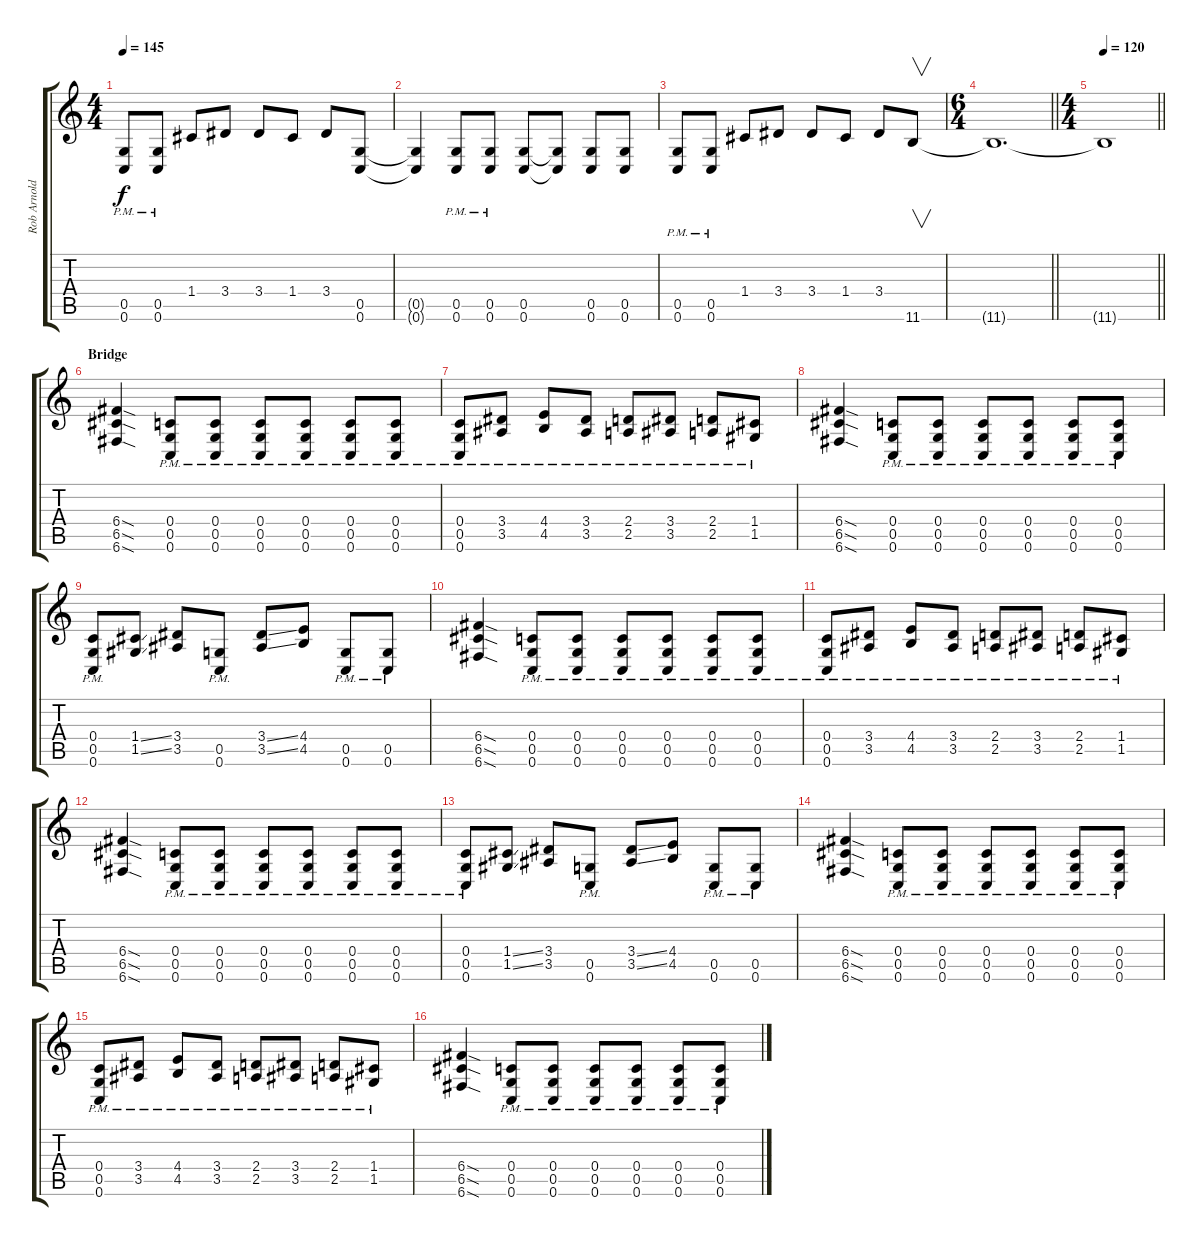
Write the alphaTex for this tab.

\track ("Rob Arnold" "Rob Arnold") {instrument distortionguitar}
\staff {score tabs}
\tuning (D4 A3 F3 C3 G2 C2) {hide}
\ts (4 4)
\tempo 145
\clef g2
\ks c
(0.5{pm} 0.6{pm}).8{dy f} (0.5{pm} 0.6{pm}).8 1.4.8 3.4.8 3.4.8 1.4.8 3.4.8 (0.5 0.6).8 |
(0.5{t} 0.6{t}).4 (0.5{pm} 0.6{pm}).8 (0.5{pm} 0.6{pm}).8 (0.5 0.6).8 (0.5{t} 0.6{t}).8 (0.5 0.6).8 (0.5 0.6).8 |
(0.5{pm} 0.6{pm}).8 (0.5{pm} 0.6{pm}).8 1.4.8 3.4.8 3.4.8 1.4.8 3.4.8 11.6.8{v} |
\ts (6 4)
\barLineRight lightlight
11.6{t}.1{d} |
\ts (4 4)
\tempo 120
\barLineRight lightlight
11.6{t}.1 |
\section ("" "Bridge")
(6.4{sod} 6.5{sod} 6.6{sod}).4 (0.4{pm} 0.5{pm} 0.6{pm}).8 (0.4{pm} 0.5{pm} 0.6{pm}).8 (0.4{pm} 0.5{pm} 0.6{pm}).8 (0.4{pm} 0.5{pm} 0.6{pm}).8 (0.4{pm} 0.5{pm} 0.6{pm}).8 (0.4{pm} 0.5{pm} 0.6{pm}).8 |
(0.4{pm} 0.5{pm} 0.6{pm}).8 (3.4{pm} 3.5{pm}).8 (4.4{pm} 4.5{pm}).8 (3.4{pm} 3.5{pm}).8 (2.4{pm} 2.5{pm}).8 (3.4{pm} 3.5{pm}).8 (2.4{pm} 2.5{pm}).8 (1.4{pm} 1.5{pm}).8 |
(6.4{sod} 6.5{sod} 6.6{sod}).4 (0.4{pm} 0.5{pm} 0.6{pm}).8 (0.4{pm} 0.5{pm} 0.6{pm}).8 (0.4{pm} 0.5{pm} 0.6{pm}).8 (0.4{pm} 0.5{pm} 0.6{pm}).8 (0.4{pm} 0.5{pm} 0.6{pm}).8 (0.4{pm} 0.5{pm} 0.6{pm}).8 |
(0.4{pm} 0.5{pm} 0.6{pm}).8 (1.4{ss} 1.5{ss}).8 (3.4 3.5).8 (0.5{pm} 0.6{pm}).8 (3.4{ss} 3.5{ss}).8 (4.4 4.5).8 (0.5{pm} 0.6{pm}).8 (0.5{pm} 0.6{pm}).8 |
(6.4{sod} 6.5{sod} 6.6{sod}).4 (0.4{pm} 0.5{pm} 0.6{pm}).8 (0.4{pm} 0.5{pm} 0.6{pm}).8 (0.4{pm} 0.5{pm} 0.6{pm}).8 (0.4{pm} 0.5{pm} 0.6{pm}).8 (0.4{pm} 0.5{pm} 0.6{pm}).8 (0.4{pm} 0.5{pm} 0.6{pm}).8 |
(0.4{pm} 0.5{pm} 0.6{pm}).8 (3.4{pm} 3.5{pm}).8 (4.4{pm} 4.5{pm}).8 (3.4{pm} 3.5{pm}).8 (2.4{pm} 2.5{pm}).8 (3.4{pm} 3.5{pm}).8 (2.4{pm} 2.5{pm}).8 (1.4{pm} 1.5{pm}).8 |
(6.4{sod} 6.5{sod} 6.6{sod}).4 (0.4{pm} 0.5{pm} 0.6{pm}).8 (0.4{pm} 0.5{pm} 0.6{pm}).8 (0.4{pm} 0.5{pm} 0.6{pm}).8 (0.4{pm} 0.5{pm} 0.6{pm}).8 (0.4{pm} 0.5{pm} 0.6{pm}).8 (0.4{pm} 0.5{pm} 0.6{pm}).8 |
(0.4{pm} 0.5{pm} 0.6{pm}).8 (1.4{ss} 1.5{ss}).8 (3.4 3.5).8 (0.5{pm} 0.6{pm}).8 (3.4{ss} 3.5{ss}).8 (4.4 4.5).8 (0.5{pm} 0.6{pm}).8 (0.5{pm} 0.6{pm}).8 |
(6.4{sod} 6.5{sod} 6.6{sod}).4 (0.4{pm} 0.5{pm} 0.6{pm}).8 (0.4{pm} 0.5{pm} 0.6{pm}).8 (0.4{pm} 0.5{pm} 0.6{pm}).8 (0.4{pm} 0.5{pm} 0.6{pm}).8 (0.4{pm} 0.5{pm} 0.6{pm}).8 (0.4{pm} 0.5{pm} 0.6{pm}).8 |
(0.4{pm} 0.5{pm} 0.6{pm}).8 (3.4{pm} 3.5{pm}).8 (4.4{pm} 4.5{pm}).8 (3.4{pm} 3.5{pm}).8 (2.4{pm} 2.5{pm}).8 (3.4{pm} 3.5{pm}).8 (2.4{pm} 2.5{pm}).8 (1.4{pm} 1.5{pm}).8 |
(6.4{sod} 6.5{sod} 6.6{sod}).4 (0.4{pm} 0.5{pm} 0.6{pm}).8 (0.4{pm} 0.5{pm} 0.6{pm}).8 (0.4{pm} 0.5{pm} 0.6{pm}).8 (0.4{pm} 0.5{pm} 0.6{pm}).8 (0.4{pm} 0.5{pm} 0.6{pm}).8 (0.4{pm} 0.5{pm} 0.6{pm}).8
